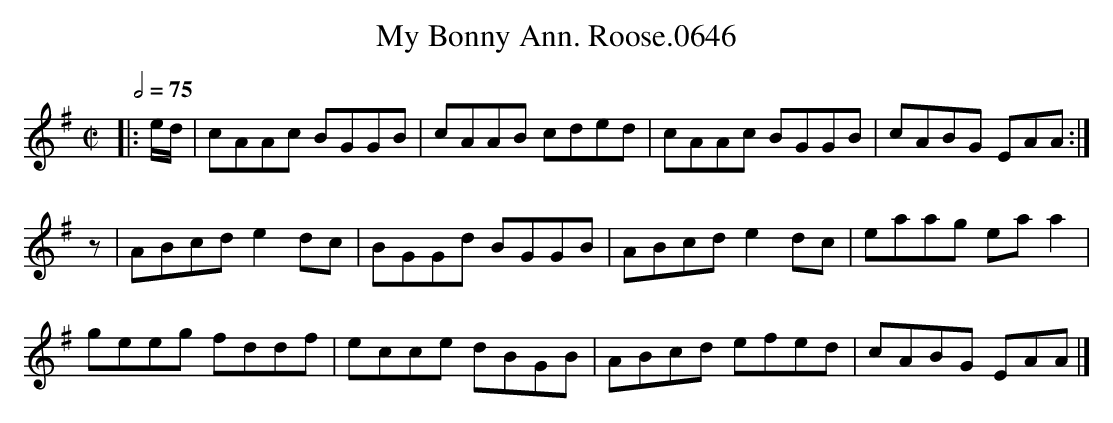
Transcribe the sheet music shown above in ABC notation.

X:1
T:My Bonny Ann. Roose.0646
M:C|
L:1/8
Q:1/2=75
K:G
|:e/d/|cAAc BGGB|cAAB cded|cAAc BGGB|cABG EAA:|
z|ABcd e2dc|BGGd BGGB|ABcd e2dc|eaag ea a2|
geeg fddf|ecce dBGB|ABcd efed|cABG EAA|]
